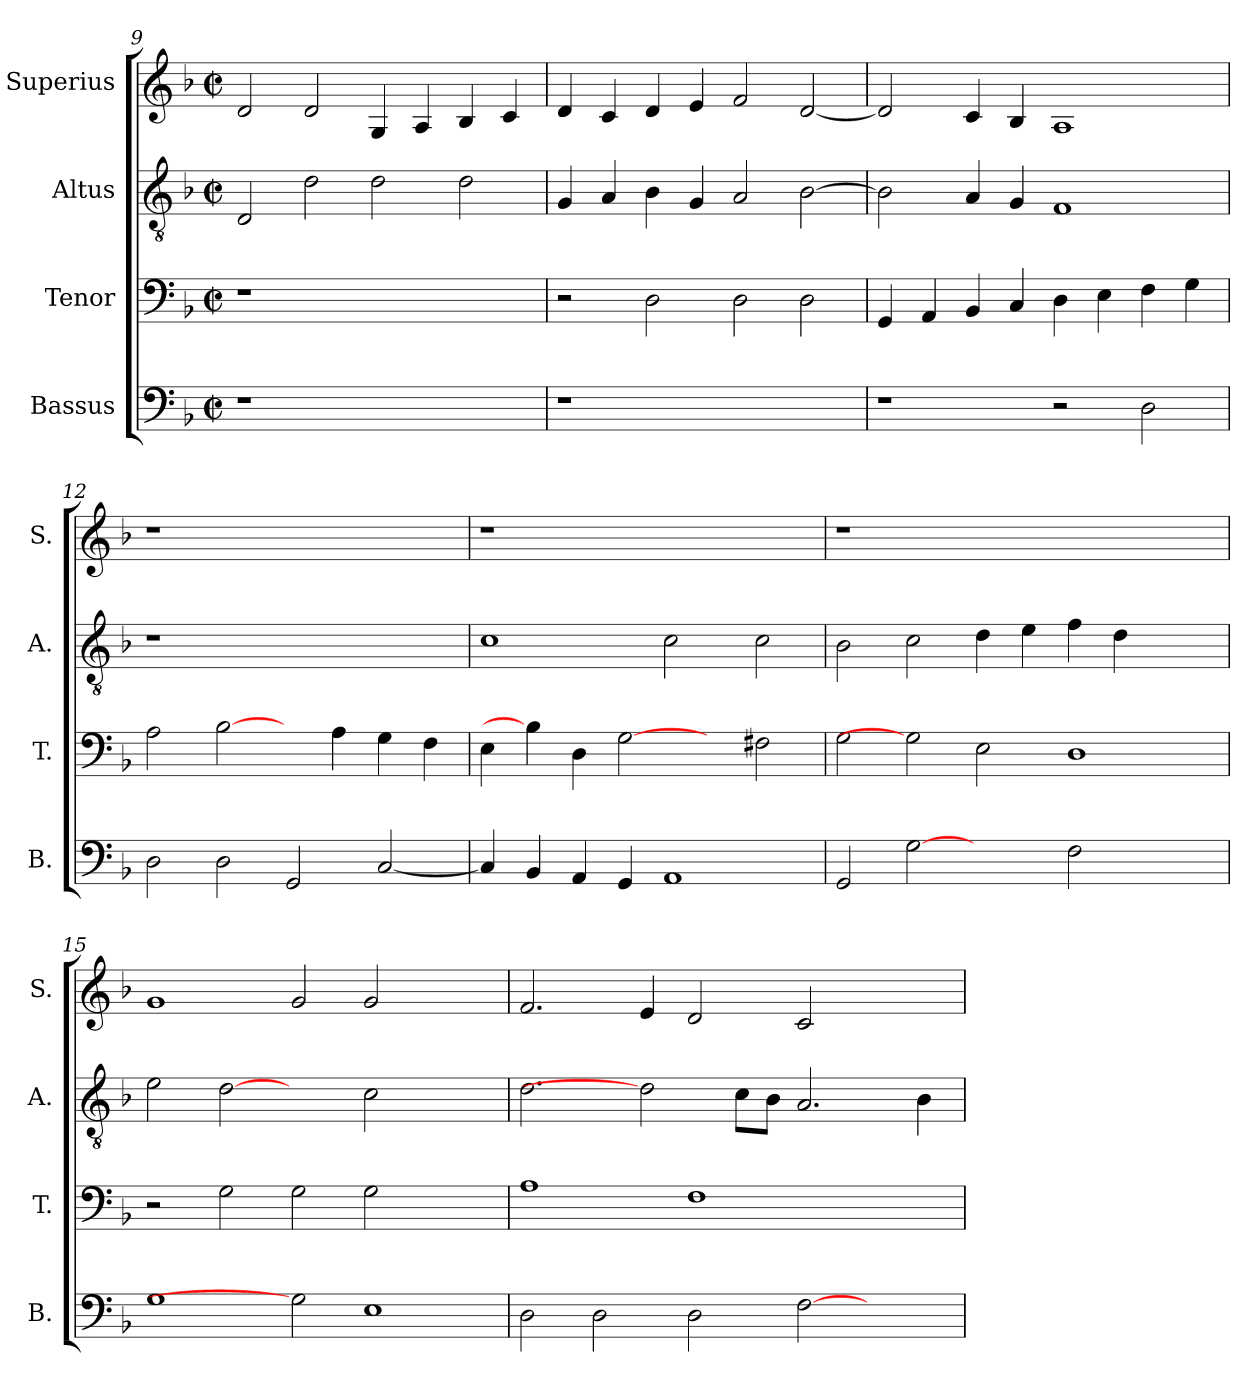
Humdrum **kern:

**kern	**kern	**kern	**kern
*part4	*part3	*part2	*part1
*staff4	*staff3	*staff2	*staff1
*I"Bassus	*I"Tenor	*I"Altus	*I"Superius
*I'B.	*I'T.	*I'A.	*I'S.
*clefF4	*clefF4	*clefGv2	*clefG2
*	*	*ITrd7c12	*
*k[b-]	*k[b-]	*k[b-]	*k[b-]
*F:	*F:	*F:	*F:
*M2/2	*M2/2	*M2/2	*M2/2
*met(c|)	*met(c|)	*met(c|)	*met(c|)
=9	=9	=9	=9
!LO:N:vis=1	!LO:N:vis=1	!	!
1r	1r	2DDi/	2di/
.	.	2Di\	2di/
1ryy	1ryy	2Di\	4Gi/
.	.	.	4Ai/
.	.	2Di\	4B-i/
.	.	.	4ci/
=10	=10	=10	=10
!LO:N:vis=1	!	!	!
1r	2r	4GGi/	4di/
.	.	4AAi/	4ci/
.	2Di\	4BB-i\	4di/
.	.	4GGi/	4ei/
1ryy	2Di\	2AAi/	2fi/
.	2Di\	[>2BB-i\	[<2di/
!!LO:LB:g=z
=11	=11	=11	=11
1r	4GGi/	2BB-i\]	2di/]
.	4AAi/	.	.
.	4BB-i/	4AAi/	4ci/
.	4Ci/	4GGi/	4B-i/
2r	4Di\	1FFi	1Ai
.	4Ei\	.	.
2Di\	4Fi\	.	.
.	4Gi\	.	.
=12	=12	=12	=12
!	!	!LO:N:vis=1	!LO:N:vis=1
2Di\	2Ai\	1r	1r
2Di\	[2B-i\	.	.
2GGi/	4ryy	1ryy	1ryy
.	4Ai\	.	.
[<2Ci/	4Gi\	.	.
.	4Fi\	.	.
=13	=13	=13	=13
!	!	!	!LO:N:vis=1
4Ci/]	4Ei\	1Ci	1r
4BB-i/	4B-i\]	.	.
4AAi/	4Di\	.	.
4GGi/	[2Gi	.	.
1AAi	.	2Ci\	1ryy
.	4ryy	.	.
.	2F#Xi\	2Ci\	.
=14	=14	=14	=14
!	!	!	!LO:N:vis=1
2GGi/	2Gi\	2BB-i\	1r
[2Gi	2Gi]	2Ci\	.
2ryy	2Ei\	4Di\	1.ryy
.	.	4Ei\	.
2Fi\	1Di	4Fi\	.
.	.	4Di\	.
2ryy	.	2ryy	.
!!LO:PB:g=z
=15	=15	=15	=15
1Gi	2r	2Ei\	1gi
.	2Gi\	[2Di	.
2Gi]	2Gi\	2ryy	2gi/
1Ei	2Gi\	2Ci\	2gi/
.	2ryy	2ryy	2ryy
=16	=16	=16	=16
2Di\	1Ai	2.Di\	2.fi/
2Di\	.	.	.
.	.	2Di]	4ei/
2Di\	1Fi	.	2di/
.	.	8Ci\L	.
.	.	8BB-i\J	.
[>2Fi\	.	2.AAi/	2ci/
2ryy	2ryy	.	2ryy
.	.	4BB-i\	.
=	=	=	=
*-	*-	*-	*-
